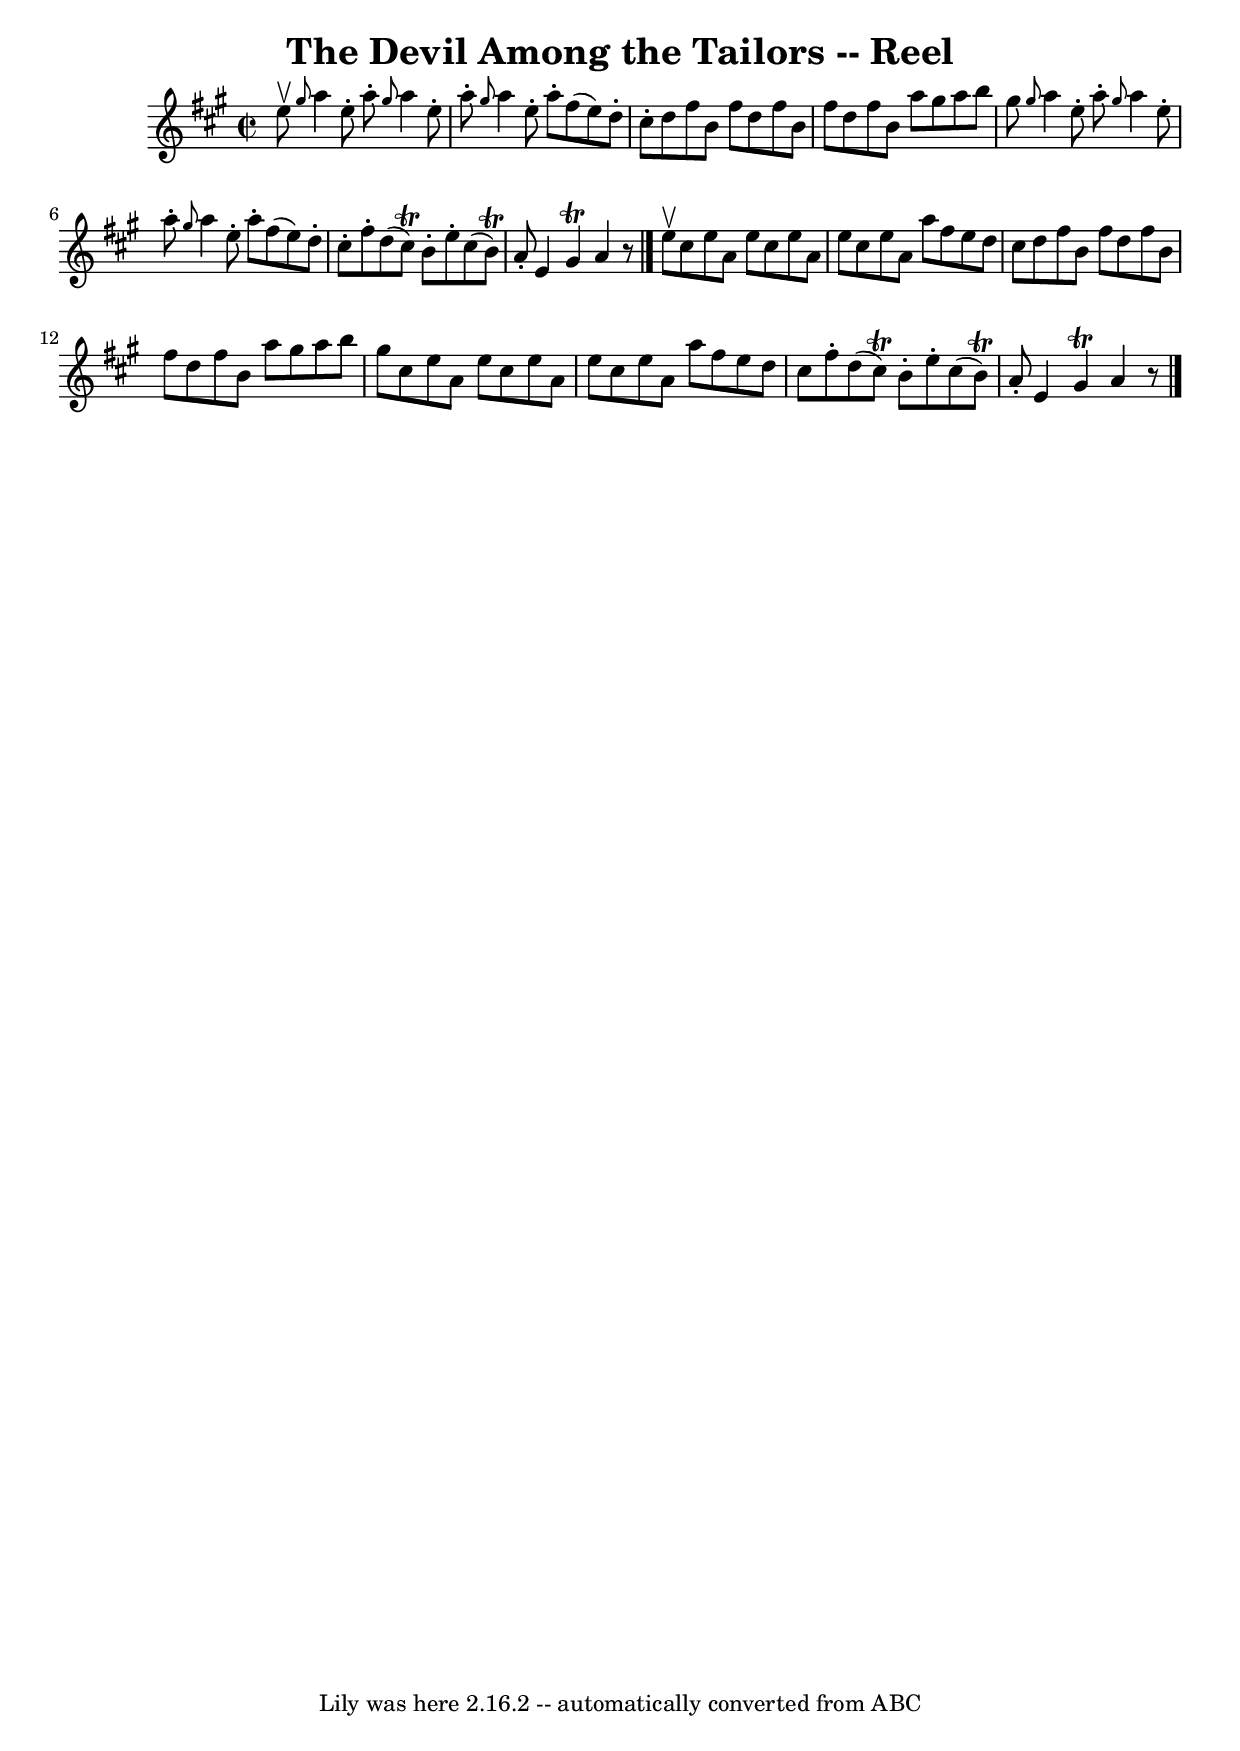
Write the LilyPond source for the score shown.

\version "2.16.2"
\include "Mammoth.ily"
\header {
  %% book = "Ryan's Mammoth Collection"
 crossRefNumber = "1"
 footnotes = ""
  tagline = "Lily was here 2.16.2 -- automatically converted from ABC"
  title = "The Devil Among the Tailors -- Reel"

}
voicedefault =  {


  \override Staff.TimeSignature #'style = #'C
  \time 2/2 
  \key a \major e''8^\upbow  |
  \grace { gs''8  
	 }   
 a''4 e''8-. a''8-. \grace { gs''8   			      } a''4 e''8-. a''8-.     |
  \grace { gs''8   	 } a''4 e''8-. a''8-. fs''8 (e''8) d''8-. cs''8-.    |
 d''8 fs''8 b'8 fs''8 d''8 fs''8 b'8 fs''8     |
 d''8 fs''8 b'8 a''8 gs''8 a''8 b''8 gs''8     |
  \grace { gs''8  
	 } a''4 
 e''8-. a''8-. \grace { gs''8   			 } a''4 e''8-. a''8-.     |
  \grace { gs''8   	 } a''4 e''8-. a''8-. fs''8 (e''8) d''8-. cs''8-.    |
 fs''8-. d''8 (cs''8^\trill) b'8-. e''8-. cs''8 (b'8^\trill) a'8-.    |
 e'4 gs'4^\trill a'4    r8 \bar "|." e''8^\upbow  |
 cs''8 e''8 a'8 e''8 cs''8 e''8 a'8 e''8     |
 cs''8 e''8 a'8 a''8 fs''8 e''8 d''8 cs''8     |
 d''8 fs''8 b'8 fs''8 d''8 fs''8 b'8 fs''8     |
 d''8 fs''8 b'8 a''8 gs''8 a''8 b''8 gs''8     |
 cs''8 e''8 a'8 e''8 cs''8 e''8 a'8 e''8     |
 cs''8 e''8 a'8 a''8 fs''8 e''8 d''8 cs''8     |
 fs''8-. d''8 (cs''8^\trill) b'8-. e''8-. cs''8 (b'8^\trill) a'8-.    |
 e'4 gs'4^\trill a'4    r8   \bar "|."   

}

\score{
  <<

    \context Staff="default"
    {
      \voicedefault 
      
    }

  >>
  \layout {
    
  }
  \midi {
  }

}
